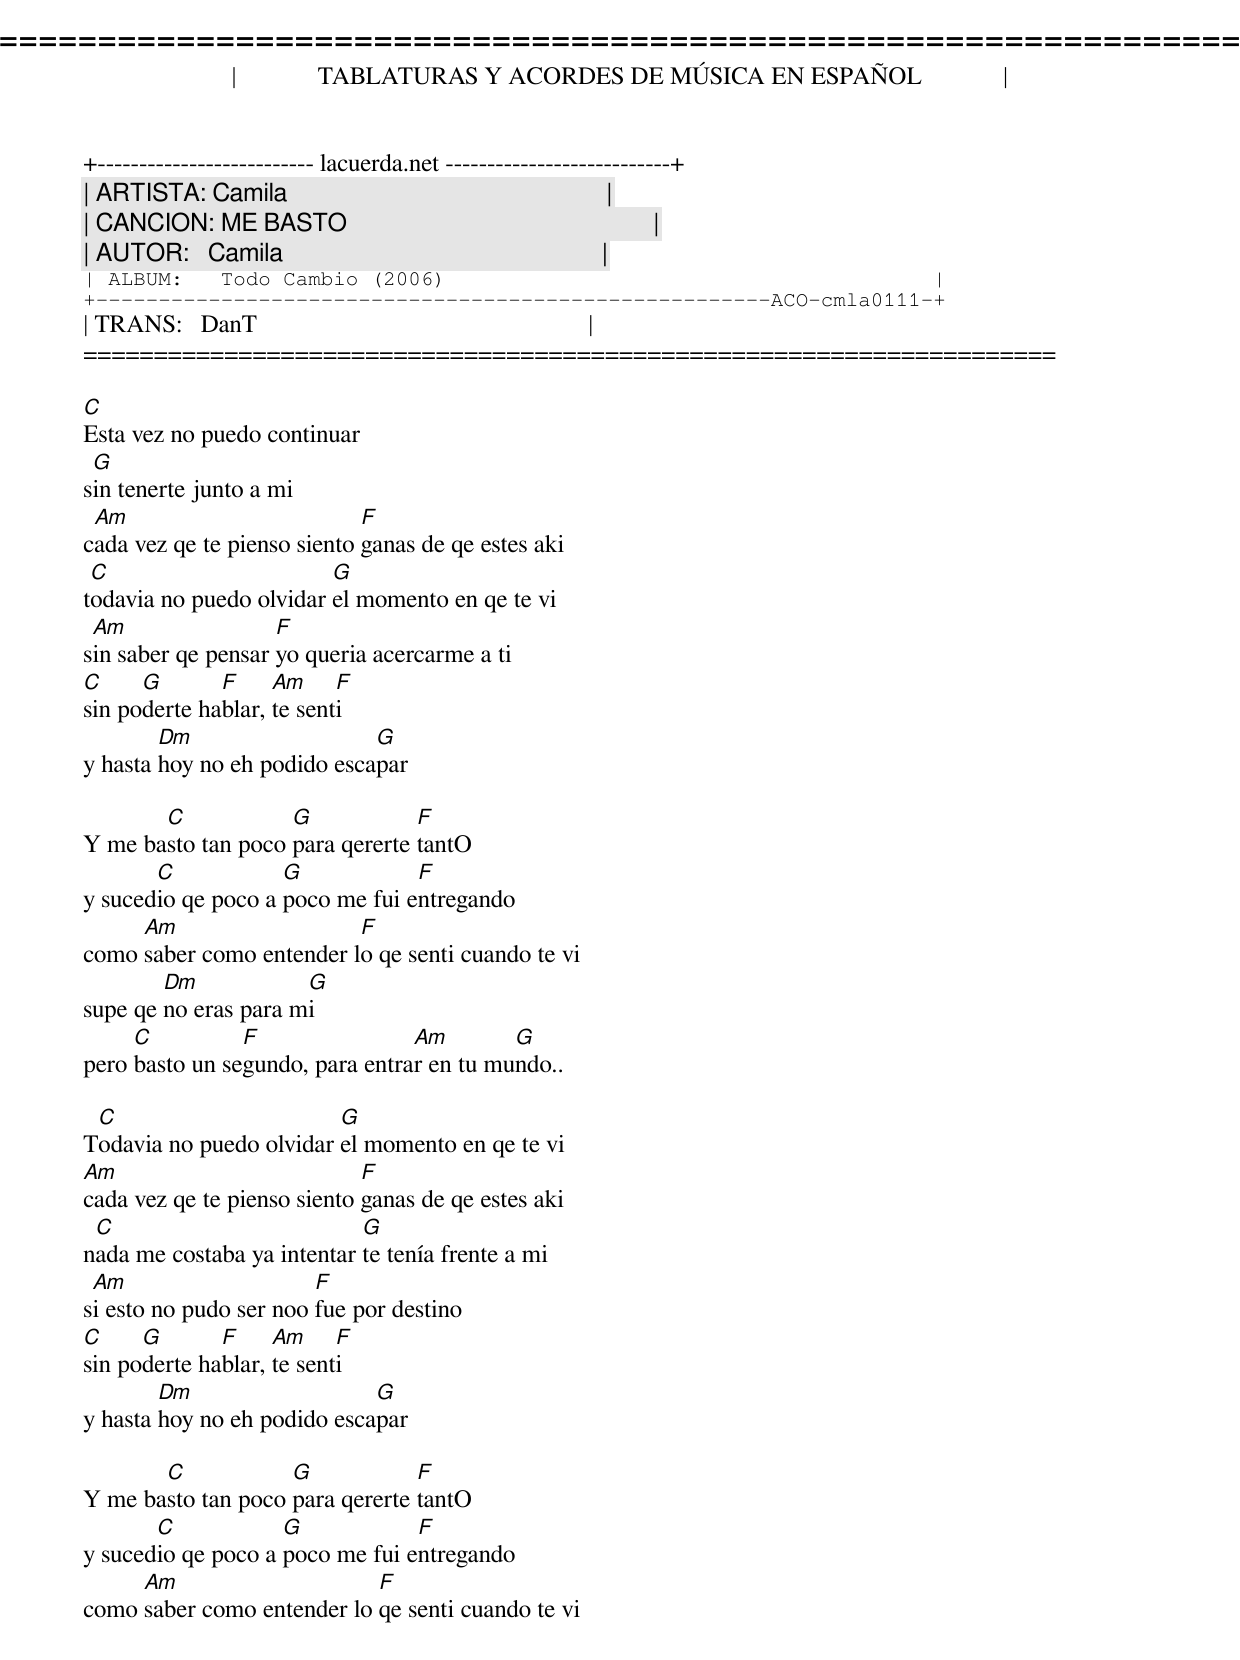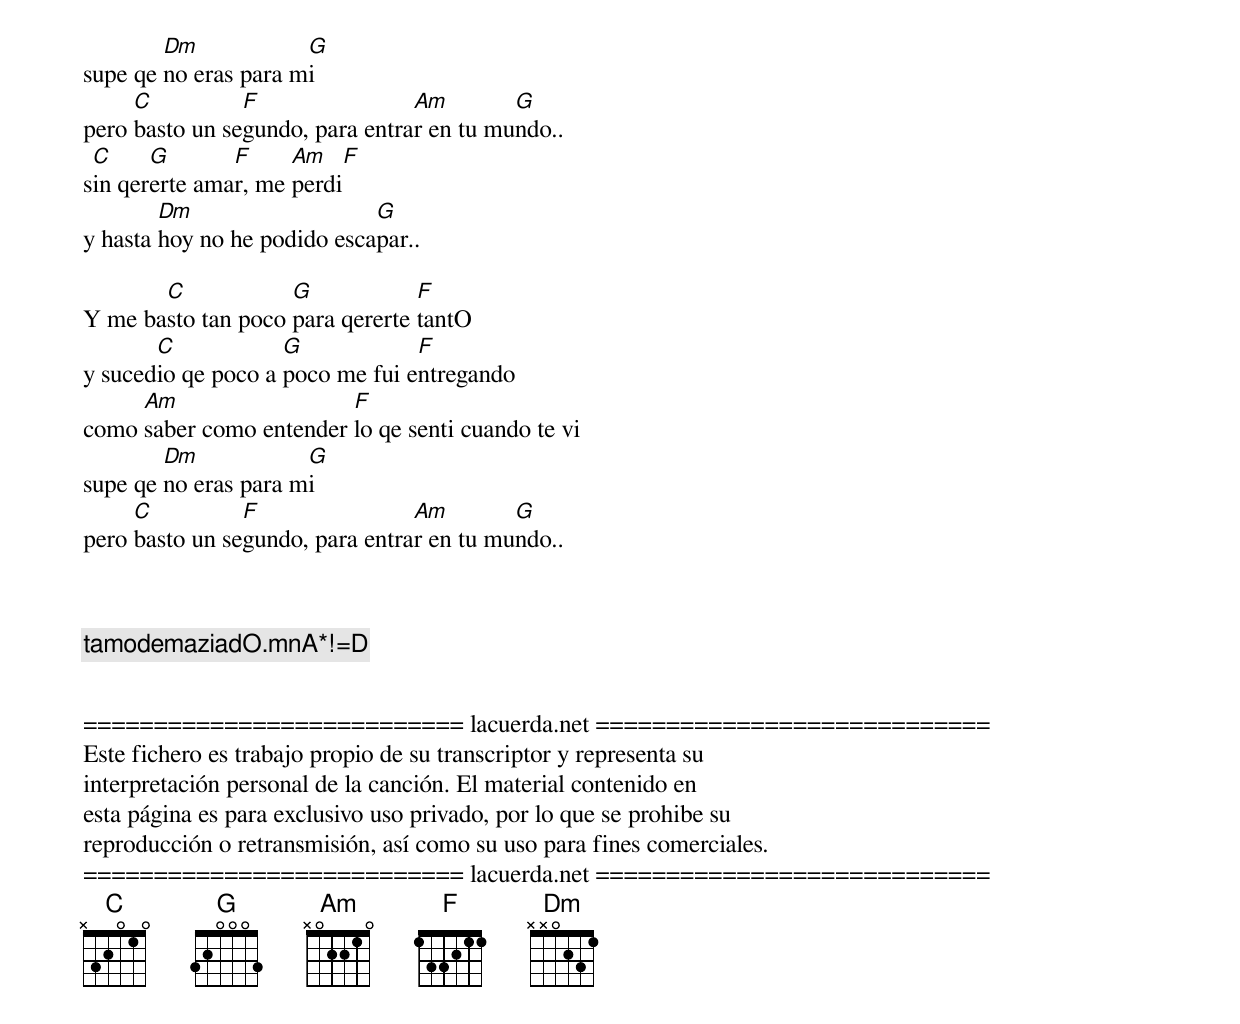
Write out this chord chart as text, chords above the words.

=====================================================================
|             TABLATURAS Y ACORDES DE MÚSICA EN ESPAÑOL             |
+-------------------------- lacuerda.net ---------------------------+
| ARTISTA: Camila                                                   |
| CANCION: ME BASTO                                                 |
| AUTOR:   Camila                                                   |
| ALBUM:   Todo Cambio (2006)                                       |
+------------------------------------------------------ACO-cmla0111-+
| TRANS:   DanT                                                     |
=====================================================================

C
Esta vez no puedo continuar
 G
sin tenerte junto a mi
 Am                          F
cada vez qe te pienso siento ganas de qe estes aki
 C                       G
todavia no puedo olvidar el momento en qe te vi
 Am                 F
sin saber qe pensar yo queria acercarme a ti
C     G       F     Am     F
sin poderte hablar, te senti
        Dm                   G
y hasta hoy no eh podido escapar

       C            G            F
Y me basto tan poco para qererte tantO
       C            G            F
y sucedio qe poco a poco me fui entregando
     Am                   F
como saber como entender lo qe senti cuando te vi
        Dm            G
supe qe no eras para mi
     C          F                Am        G
pero basto un segundo, para entrar en tu mundo..

 C                       G
Todavia no puedo olvidar el momento en qe te vi
Am                           F
cada vez qe te pienso siento ganas de qe estes aki
 C                          G
nada me costaba ya intentar te tenía frente a mi
 Am                     F
si esto no pudo ser noo fue por destino
C     G       F     Am     F
sin poderte hablar, te senti
        Dm                   G
y hasta hoy no eh podido escapar

       C            G            F
Y me basto tan poco para qererte tantO
       C            G            F
y sucedio qe poco a poco me fui entregando
     Am                     F
como saber como entender lo qe senti cuando te vi
        Dm            G
supe qe no eras para mi
     C          F                Am        G
pero basto un segundo, para entrar en tu mundo..
 C     G       F     Am     F
sin qererte amar, me perdi
        Dm                   G
y hasta hoy no he podido escapar..

       C            G            F
Y me basto tan poco para qererte tantO
       C            G            F
y sucedio qe poco a poco me fui entregando
     Am                  F
como saber como entender lo qe senti cuando te vi
        Dm            G
supe qe no eras para mi
     C          F                Am        G
pero basto un segundo, para entrar en tu mundo..



[tamodemaziadO.mnA*!=D]


=========================== lacuerda.net ============================
Este fichero es trabajo propio de su transcriptor y representa su
interpretación personal de la canción. El material contenido en
esta página es para exclusivo uso privado, por lo que se prohibe su
reproducción o retransmisión, así como su uso para fines comerciales.
=========================== lacuerda.net ============================
